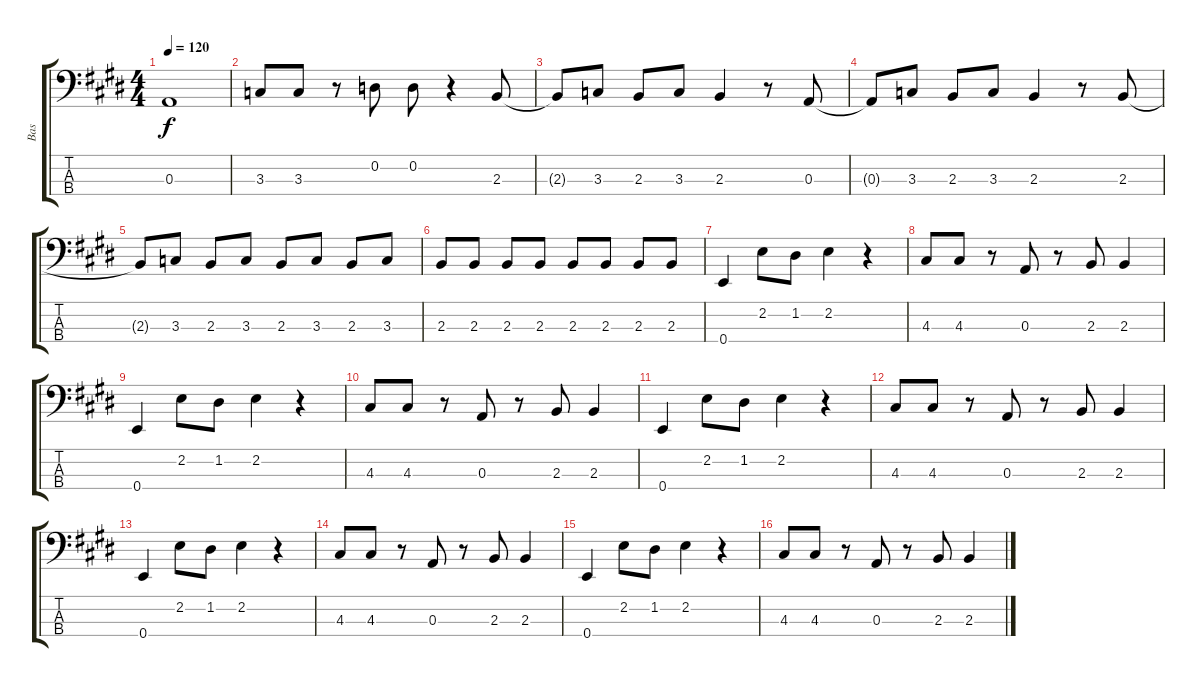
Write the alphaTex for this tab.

\track ("Bas " "Bas ") {instrument electricbasspick}
\staff {score tabs}
\tuning (G2 D2 A1 E1) {hide}
\ts (4 4)
\tempo 120
\clef f4
\ks e
0.3.1{dy f} |
3.3.8 3.3.8 r.8 0.2.8 0.2.8 r.4 2.3.8 |
2.3{t}.8 3.3.8 2.3.8 3.3.8 2.3.4 r.8 0.3.8 |
0.3{t}.8 3.3.8 2.3.8 3.3.8 2.3.4 r.8 2.3.8 |
2.3{t}.8 3.3.8 2.3.8 3.3.8 2.3.8 3.3.8 2.3.8 3.3.8 |
2.3.8 2.3.8 2.3.8 2.3.8 2.3.8 2.3.8 2.3.8 2.3.8 |
0.4.4 2.2.8 1.2.8 2.2.4 r.4 |
4.3.8 4.3.8 r.8 0.3.8 r.8 2.3.8 2.3.4 |
0.4.4 2.2.8 1.2.8 2.2.4 r.4 |
4.3.8 4.3.8 r.8 0.3.8 r.8 2.3.8 2.3.4 |
0.4.4 2.2.8 1.2.8 2.2.4 r.4 |
4.3.8 4.3.8 r.8 0.3.8 r.8 2.3.8 2.3.4 |
0.4.4 2.2.8 1.2.8 2.2.4 r.4 |
4.3.8 4.3.8 r.8 0.3.8 r.8 2.3.8 2.3.4 |
0.4.4 2.2.8 1.2.8 2.2.4 r.4 |
4.3.8 4.3.8 r.8 0.3.8 r.8 2.3.8 2.3.4
